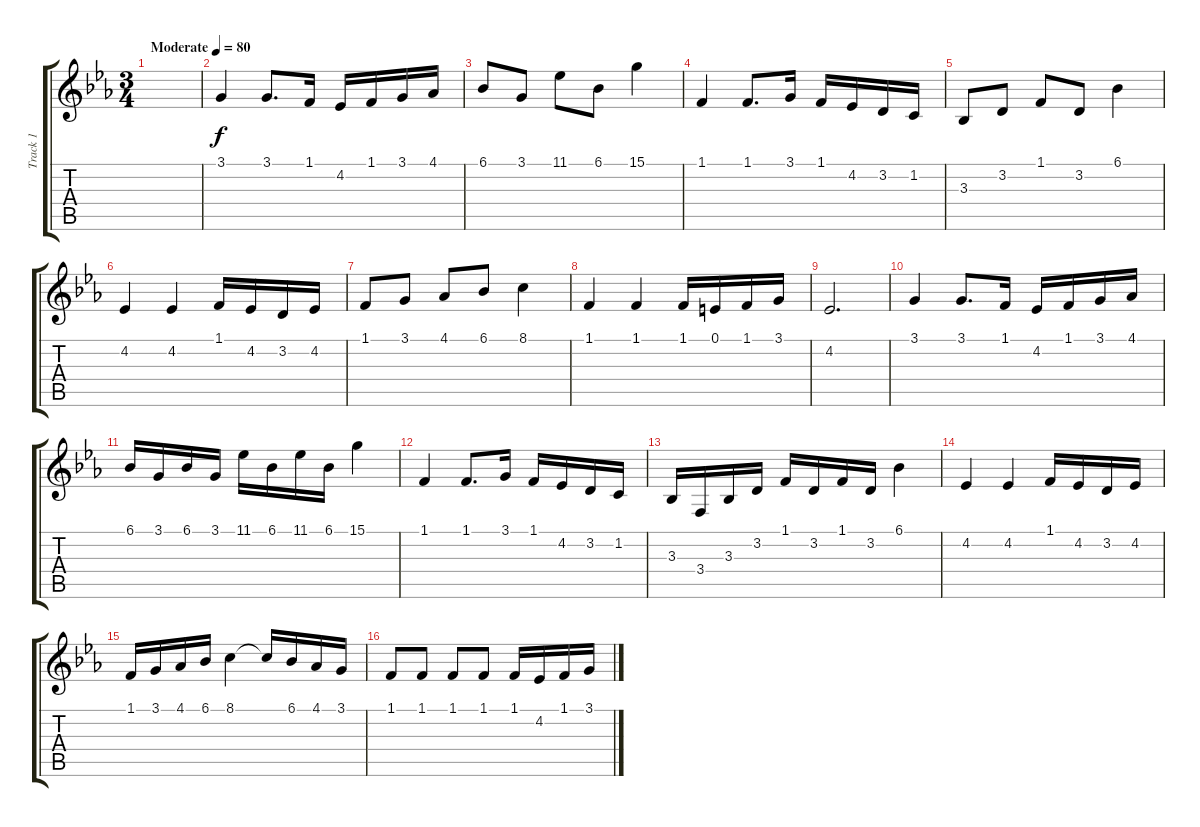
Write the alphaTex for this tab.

\track ("Track 1" "Track 1") {instrument acousticgrandpiano}
\staff {score tabs}
\tuning (E4 B3 G3 D3 A2 E2) {hide}
\ts (3 4)
\tempo (80 "Moderate")
\clef g2
\ks eb
|
3.1.4 3.1.8{d} 1.1.16 4.2.16 1.1.16 3.1.16 4.1.16 |
6.1.8 3.1.8 11.1.8 6.1.8 15.1.4 |
1.1.4 1.1.8{d} 3.1.16 1.1.16 4.2.16 3.2.16 1.2.16 |
3.3.8 3.2.8 1.1.8 3.2.8 6.1.4 |
4.2.4 4.2.4 1.1.16 4.2.16 3.2.16 4.2.16 |
1.1.8 3.1.8 4.1.8 6.1.8 8.1.4 |
1.1.4 1.1.4 1.1.16 0.1.16 1.1.16 3.1.16 |
4.2.2{d} |
3.1.4 3.1.8{d} 1.1.16 4.2.16 1.1.16 3.1.16 4.1.16 |
6.1.16 3.1.16 6.1.16 3.1.16 11.1.16 6.1.16 11.1.16 6.1.16 15.1.4 |
1.1.4 1.1.8{d} 3.1.16 1.1.16 4.2.16 3.2.16 1.2.16 |
3.3.16 3.4.16 3.3.16 3.2.16 1.1.16 3.2.16 1.1.16 3.2.16 6.1.4 |
4.2.4 4.2.4 1.1.16 4.2.16 3.2.16 4.2.16 |
1.1.16 3.1.16 4.1.16 6.1.16 8.1.4 8.1{t}.16 6.1.16 4.1.16 3.1.16 |
1.1.8 1.1.8 1.1.8 1.1.8 1.1.16 4.2.16 1.1.16 3.1.16
